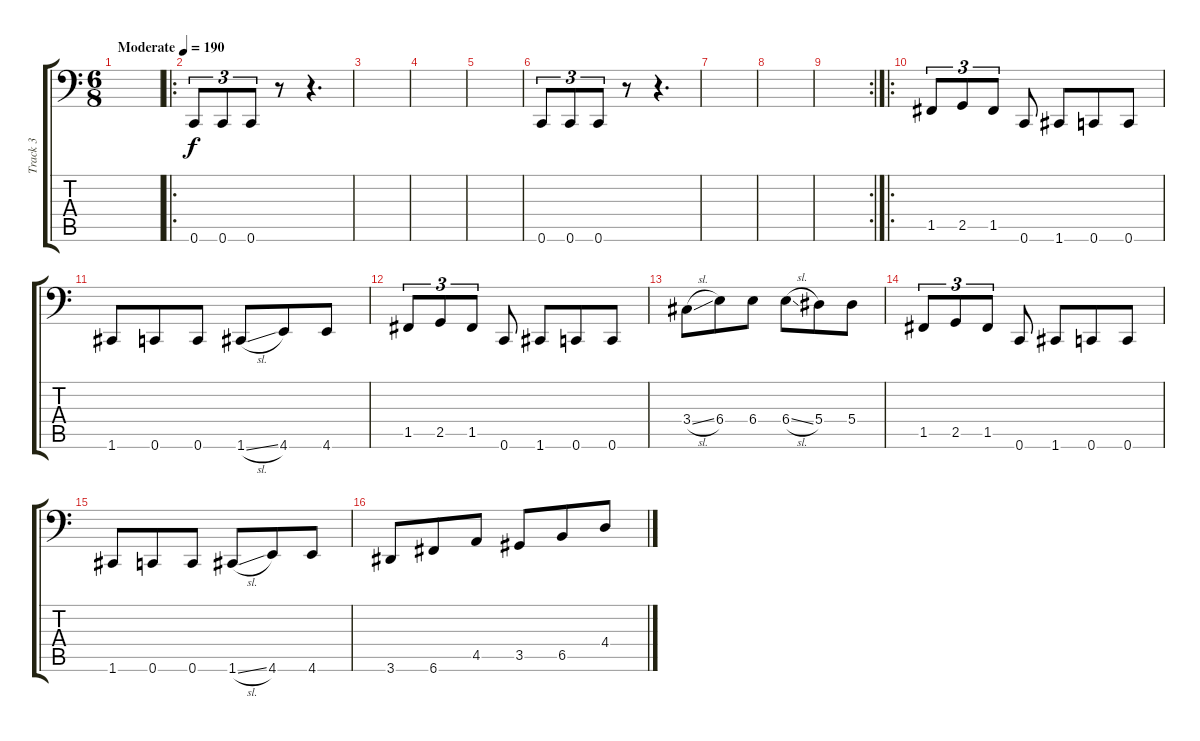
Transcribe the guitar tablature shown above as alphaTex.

\track ("Track 3" "Track 3") {instrument electricbassfinger}
\staff {score tabs}
\tuning (C3 G2 Eb2 Bb1 F1 C1) {hide}
\ts (6 8)
\tempo (190 "Moderate")
\clef f4
\ks c
|
\ro
0.6.8{tu (3 2)} 0.6.8{tu (3 2)} 0.6.8{tu (3 2)} r.8 r.4{d} |
|
|
|
0.6.8{tu (3 2)} 0.6.8{tu (3 2)} 0.6.8{tu (3 2)} r.8 r.4{d} |
|
|
\rc 2
|
\ro
1.5.8{tu (3 2)} 2.5.8{tu (3 2)} 1.5.8{tu (3 2)} 0.6.8 1.6.8 0.6.8 0.6.8 |
1.6.8 0.6.8 0.6.8 1.6{sl}.8 4.6.8 4.6.8 |
1.5.8{tu (3 2)} 2.5.8{tu (3 2)} 1.5.8{tu (3 2)} 0.6.8 1.6.8 0.6.8 0.6.8 |
3.4{sl}.8 6.4.8 6.4.8 6.4{sl}.8 5.4.8 5.4.8 |
1.5.8{tu (3 2)} 2.5.8{tu (3 2)} 1.5.8{tu (3 2)} 0.6.8 1.6.8 0.6.8 0.6.8 |
1.6.8 0.6.8 0.6.8 1.6{sl}.8 4.6.8 4.6.8 |
3.6.8 6.6.8 4.5.8 3.5.8 6.5.8 4.4.8
